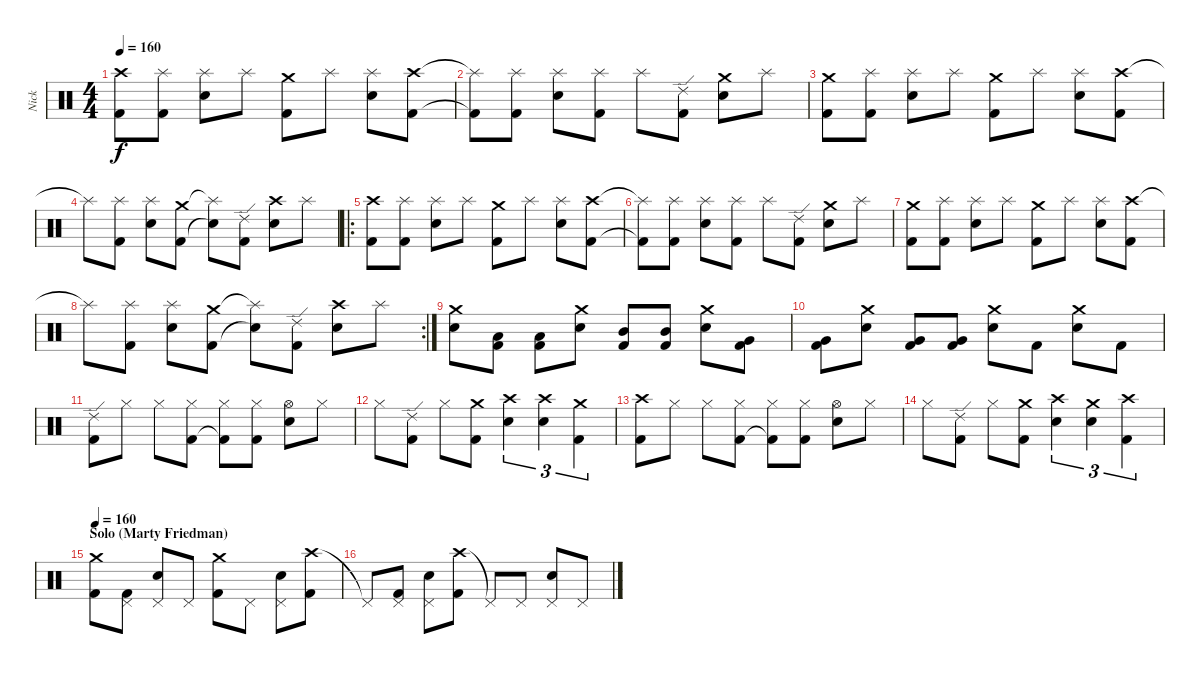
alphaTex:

\track ("Nick" "Nick") {instrument percussion}
\staff {score}
\articulation defaults
\ts (4 4)
\tempo 160
\clef neutral
\ks c
("Crash high (hit)" "Kick (hit) 2").8{dy f} ("Splash (hit)" "Kick (hit) 2").8 ("Splash (hit)" "Electric Snare (hit)").8 "Splash (hit)".8 ("Crash medium (hit)" "Kick (hit) 2").8 "Splash (hit)".8 ("Splash (hit)" "Electric Snare (hit)").8 ("Crash high (hit)" "Kick (hit) 2").8 |
("Splash (hit)"{t} "Kick (hit) 2"{t}).8 ("Splash (hit)" "Kick (hit) 2").8 ("Splash (hit)" "Electric Snare (hit)").8 ("Splash (hit)" "Kick (hit) 2").8 "Splash (hit)".8 ("Ride (edge) 2" "Kick (hit) 2").8 ("Crash medium (hit)" "Electric Snare (hit)").8 "Splash (hit)".8 |
("Crash medium (hit)" "Kick (hit) 2").8 ("Splash (hit)" "Kick (hit) 2").8 ("Splash (hit)" "Electric Snare (hit)").8 "Splash (hit)".8 ("Crash medium (hit)" "Kick (hit) 2").8 "Splash (hit)".8 ("Splash (hit)" "Electric Snare (hit)").8 ("Crash high (hit)" "Kick (hit) 2").8 |
"Splash (hit)"{t}.8 ("Splash (hit)" "Kick (hit) 2").8 ("Splash (hit)" "Electric Snare (hit)").8 ("Crash medium (hit)" "Kick (hit) 2").8 ("Splash (hit)"{t} "Snare (hit)"{t}).8 ("Ride (edge) 2" "Kick (hit) 2").8 ("Crash high (hit)" "Electric Snare (hit)").8 "Splash (hit)".8 |
\ro
("Crash high (hit)" "Kick (hit) 2").8 ("Splash (hit)" "Kick (hit) 2").8 ("Splash (hit)" "Electric Snare (hit)").8 "Splash (hit)".8 ("Crash medium (hit)" "Kick (hit) 2").8 "Splash (hit)".8 ("Splash (hit)" "Electric Snare (hit)").8 ("Crash high (hit)" "Kick (hit) 2").8 |
("Splash (hit)"{t} "Kick (hit) 2"{t}).8 ("Splash (hit)" "Kick (hit) 2").8 ("Splash (hit)" "Electric Snare (hit)").8 ("Splash (hit)" "Kick (hit) 2").8 "Splash (hit)".8 ("Ride (edge) 2" "Kick (hit) 2").8 ("Crash medium (hit)" "Electric Snare (hit)").8 "Splash (hit)".8 |
("Crash medium (hit)" "Kick (hit) 2").8 ("Splash (hit)" "Kick (hit) 2").8 ("Splash (hit)" "Electric Snare (hit)").8 "Splash (hit)".8 ("Crash medium (hit)" "Kick (hit) 2").8 "Splash (hit)".8 ("Splash (hit)" "Electric Snare (hit)").8 ("Crash high (hit)" "Kick (hit) 2").8 |
\rc 2 "Splash (hit)"{t}.8
("Splash (hit)" "Kick (hit) 2").8 ("Splash (hit)" "Electric Snare (hit)").8 ("Crash medium (hit)" "Kick (hit) 2").8 ("Splash (hit)"{t} "Snare (hit)"{t}).8 ("Ride (edge) 2" "Kick (hit) 2").8 ("Crash high (hit)" "Electric Snare (hit)").8 "Splash (hit)".8 |
("Crash medium (hit)" "Electric Snare (hit)").8 ("Low Tom (hit)" "Kick (hit) 2").8 ("Low Tom (hit)" "Kick (hit) 2").8 ("Crash medium (hit)" "Electric Snare (hit)").8 ("Mid Tom (hit)" "Kick (hit) 2").8 ("Mid Tom (hit)" "Kick (hit) 2").8 ("Crash medium (hit)" "Electric Snare (hit)").8 ("Very Low Tom (hit)" "Kick (hit) 2").8 |
("Very Low Tom (hit)" "Kick (hit) 2").8 ("Crash medium (hit)" "Electric Snare (hit)").8 ("Very Low Tom (hit)" "Kick (hit) 2").8 ("Very Low Tom (hit)" "Kick (hit) 2").8 ("Crash medium (hit)" "Electric Snare (hit)").8 "Kick (hit) 2".8 ("Crash medium (hit)" "Electric Snare (hit)").8 "Kick (hit) 2".8 |
("Ride (edge) 2" "Kick (hit) 2").8 "Hi-Hat (closed)".8 "Hi-Hat (closed)".8 ("Hi-Hat (closed)" "Kick (hit) 2").8 ("Hi-Hat (closed)" "Kick (hit) 2"{t}).8 ("Hi-Hat (closed)" "Kick (hit) 2").8 ("Hi-Hat (open)" "Electric Snare (hit)").8 "Hi-Hat (closed)".8 |
"Hi-Hat (closed)".8 ("Ride (edge) 2" "Kick (hit) 2").8 "Hi-Hat (closed)".8 ("Crash medium (hit)" "Kick (hit) 2").8 ("Crash high (hit)" "Electric Snare (hit)").4{tu (3 2)} ("Crash high (hit)" "Electric Snare (hit)").4{tu (3 2)} ("Crash medium (hit)" "Kick (hit) 2").4{tu (3 2)} |
("Crash high (hit)" "Kick (hit) 2").8 "Hi-Hat (closed)".8 "Hi-Hat (closed)".8 ("Hi-Hat (closed)" "Kick (hit) 2").8 ("Hi-Hat (closed)" "Kick (hit) 2"{t}).8 ("Hi-Hat (closed)" "Kick (hit) 2").8 ("Hi-Hat (open)" "Electric Snare (hit)").8 "Hi-Hat (closed)".8 |
"Hi-Hat (closed)".8 ("Ride (edge) 2" "Kick (hit) 2").8 "Hi-Hat (closed)".8 ("Crash medium (hit)" "Kick (hit) 2").8 ("Crash high (hit)" "Electric Snare (hit)").4{tu (3 2)} ("Crash medium (hit)" "Electric Snare (hit)").4{tu (3 2)} ("Crash high (hit)" "Kick (hit) 2").4{tu (3 2)} |
\section ("" "Solo (Marty Friedman)")
\tempo 160
("Crash medium (hit)" "Kick (hit) 2").8 ("Pedal Hi-Hat (hit)" "Kick (hit) 2").8 ("Pedal Hi-Hat (hit)" "Electric Snare (hit)").8 "Pedal Hi-Hat (hit)".8 ("Crash medium (hit)" "Kick (hit) 2").8 "Pedal Hi-Hat (hit)".8 ("Pedal Hi-Hat (hit)" "Electric Snare (hit)").8 ("Crash high (hit)" "Kick (hit) 2").8 |
"Pedal Hi-Hat (hit)"{t}.8 ("Pedal Hi-Hat (hit)" "Kick (hit) 2").8 ("Pedal Hi-Hat (hit)" "Electric Snare (hit)").8 ("Crash high (hit)" "Kick (hit) 2").8 "Pedal Hi-Hat (hit)"{t}.8 "Pedal Hi-Hat (hit)".8 ("Pedal Hi-Hat (hit)" "Electric Snare (hit)").8 "Pedal Hi-Hat (hit)".8
